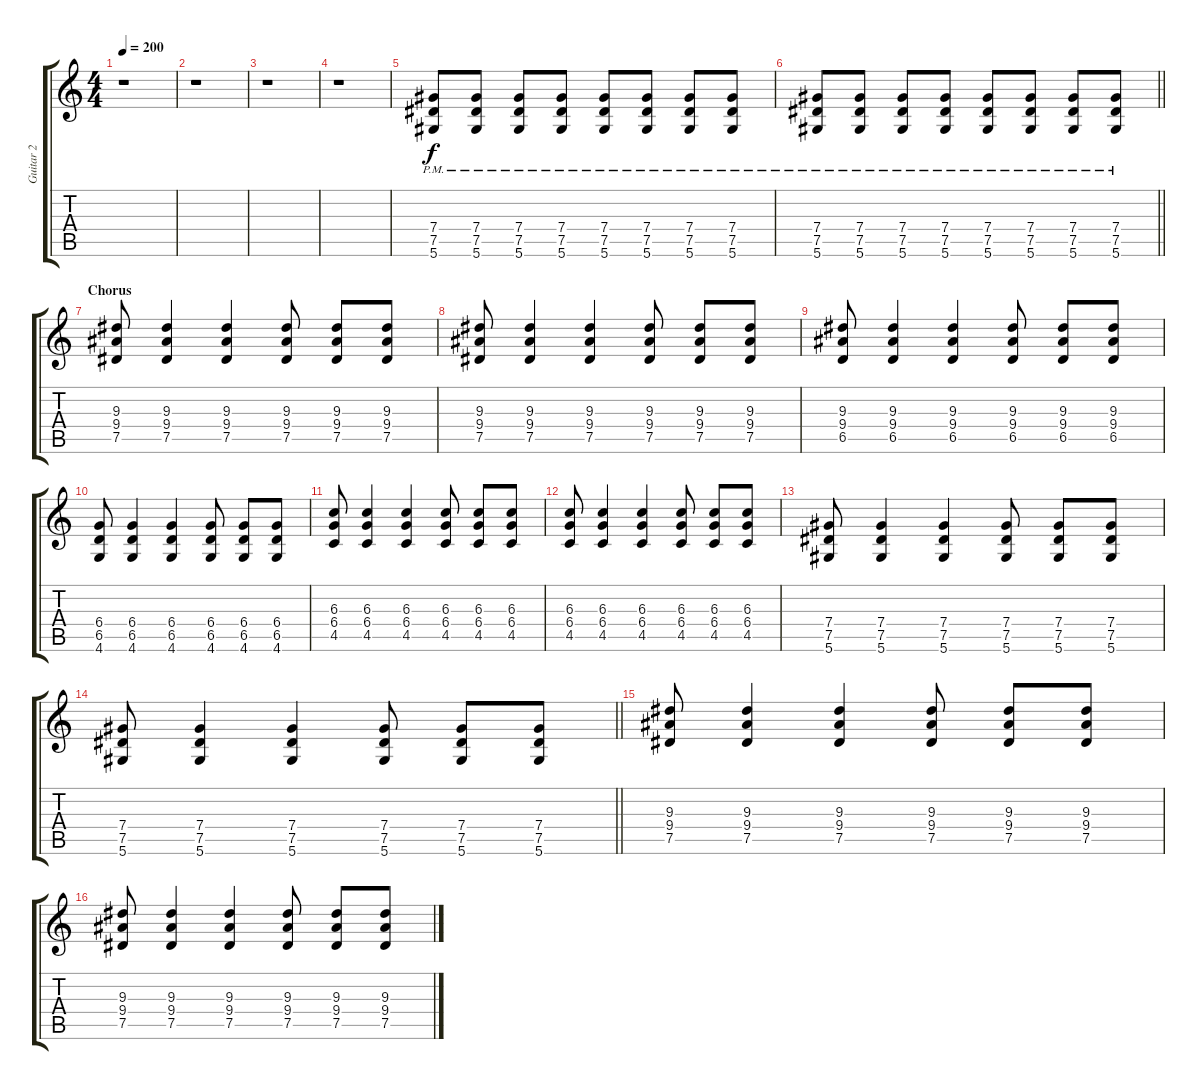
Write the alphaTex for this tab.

\track ("Guitar 2" "Guitar 2") {instrument overdrivenguitar}
\staff {score tabs}
\tuning (Eb4 Bb3 Gb3 Db3 Ab2 Eb2) {hide}
\ts (4 4)
\tempo 200
\clef g2
\ks c
r.1{dy f} |
r.1 |
r.1 |
r.1 |
(7.4{pm} 7.5{pm} 5.6{pm}).8{volume 12} (7.4{pm} 7.5{pm} 5.6{pm}).8 (7.4{pm} 7.5{pm} 5.6{pm}).8 (7.4{pm} 7.5{pm} 5.6{pm}).8 (7.4{pm} 7.5{pm} 5.6{pm}).8 (7.4{pm} 7.5{pm} 5.6{pm}).8 (7.4{pm} 7.5{pm} 5.6{pm}).8 (7.4{pm} 7.5{pm} 5.6{pm}).8 |
\barLineRight lightlight
(7.4{pm} 7.5{pm} 5.6{pm}).8 (7.4{pm} 7.5{pm} 5.6{pm}).8 (7.4{pm} 7.5{pm} 5.6{pm}).8 (7.4{pm} 7.5{pm} 5.6{pm}).8 (7.4{pm} 7.5{pm} 5.6{pm}).8 (7.4{pm} 7.5{pm} 5.6{pm}).8 (7.4{pm} 7.5{pm} 5.6{pm}).8 (7.4{pm} 7.5{pm} 5.6{pm}).8 |
\section ("" "Chorus")
(9.3 9.4 7.5).8 (9.3 9.4 7.5).4 (9.3 9.4 7.5).4 (9.3 9.4 7.5).8 (9.3 9.4 7.5).8 (9.3 9.4 7.5).8 |
(9.3 9.4 7.5).8 (9.3 9.4 7.5).4 (9.3 9.4 7.5).4 (9.3 9.4 7.5).8 (9.3 9.4 7.5).8 (9.3 9.4 7.5).8 |
(9.3 9.4 6.5).8 (9.3 9.4 6.5).4 (9.3 9.4 6.5).4 (9.3 9.4 6.5).8 (9.3 9.4 6.5).8 (9.3 9.4 6.5).8 |
(6.4 6.5 4.6).8 (6.4 6.5 4.6).4 (6.4 6.5 4.6).4 (6.4 6.5 4.6).8 (6.4 6.5 4.6).8 (6.4 6.5 4.6).8 |
(6.3 6.4 4.5).8 (6.3 6.4 4.5).4 (6.3 6.4 4.5).4 (6.3 6.4 4.5).8 (6.3 6.4 4.5).8 (6.3 6.4 4.5).8 |
(6.3 6.4 4.5).8 (6.3 6.4 4.5).4 (6.3 6.4 4.5).4 (6.3 6.4 4.5).8 (6.3 6.4 4.5).8 (6.3 6.4 4.5).8 |
(7.4 7.5 5.6).8 (7.4 7.5 5.6).4 (7.4 7.5 5.6).4 (7.4 7.5 5.6).8 (7.4 7.5 5.6).8 (7.4 7.5 5.6).8 |
\barLineRight lightlight
(7.4 7.5 5.6).8 (7.4 7.5 5.6).4 (7.4 7.5 5.6).4 (7.4 7.5 5.6).8 (7.4 7.5 5.6).8 (7.4 7.5 5.6).8 |
(9.3 9.4 7.5).8 (9.3 9.4 7.5).4 (9.3 9.4 7.5).4 (9.3 9.4 7.5).8 (9.3 9.4 7.5).8 (9.3 9.4 7.5).8 |
(9.3 9.4 7.5).8 (9.3 9.4 7.5).4 (9.3 9.4 7.5).4 (9.3 9.4 7.5).8 (9.3 9.4 7.5).8 (9.3 9.4 7.5).8
